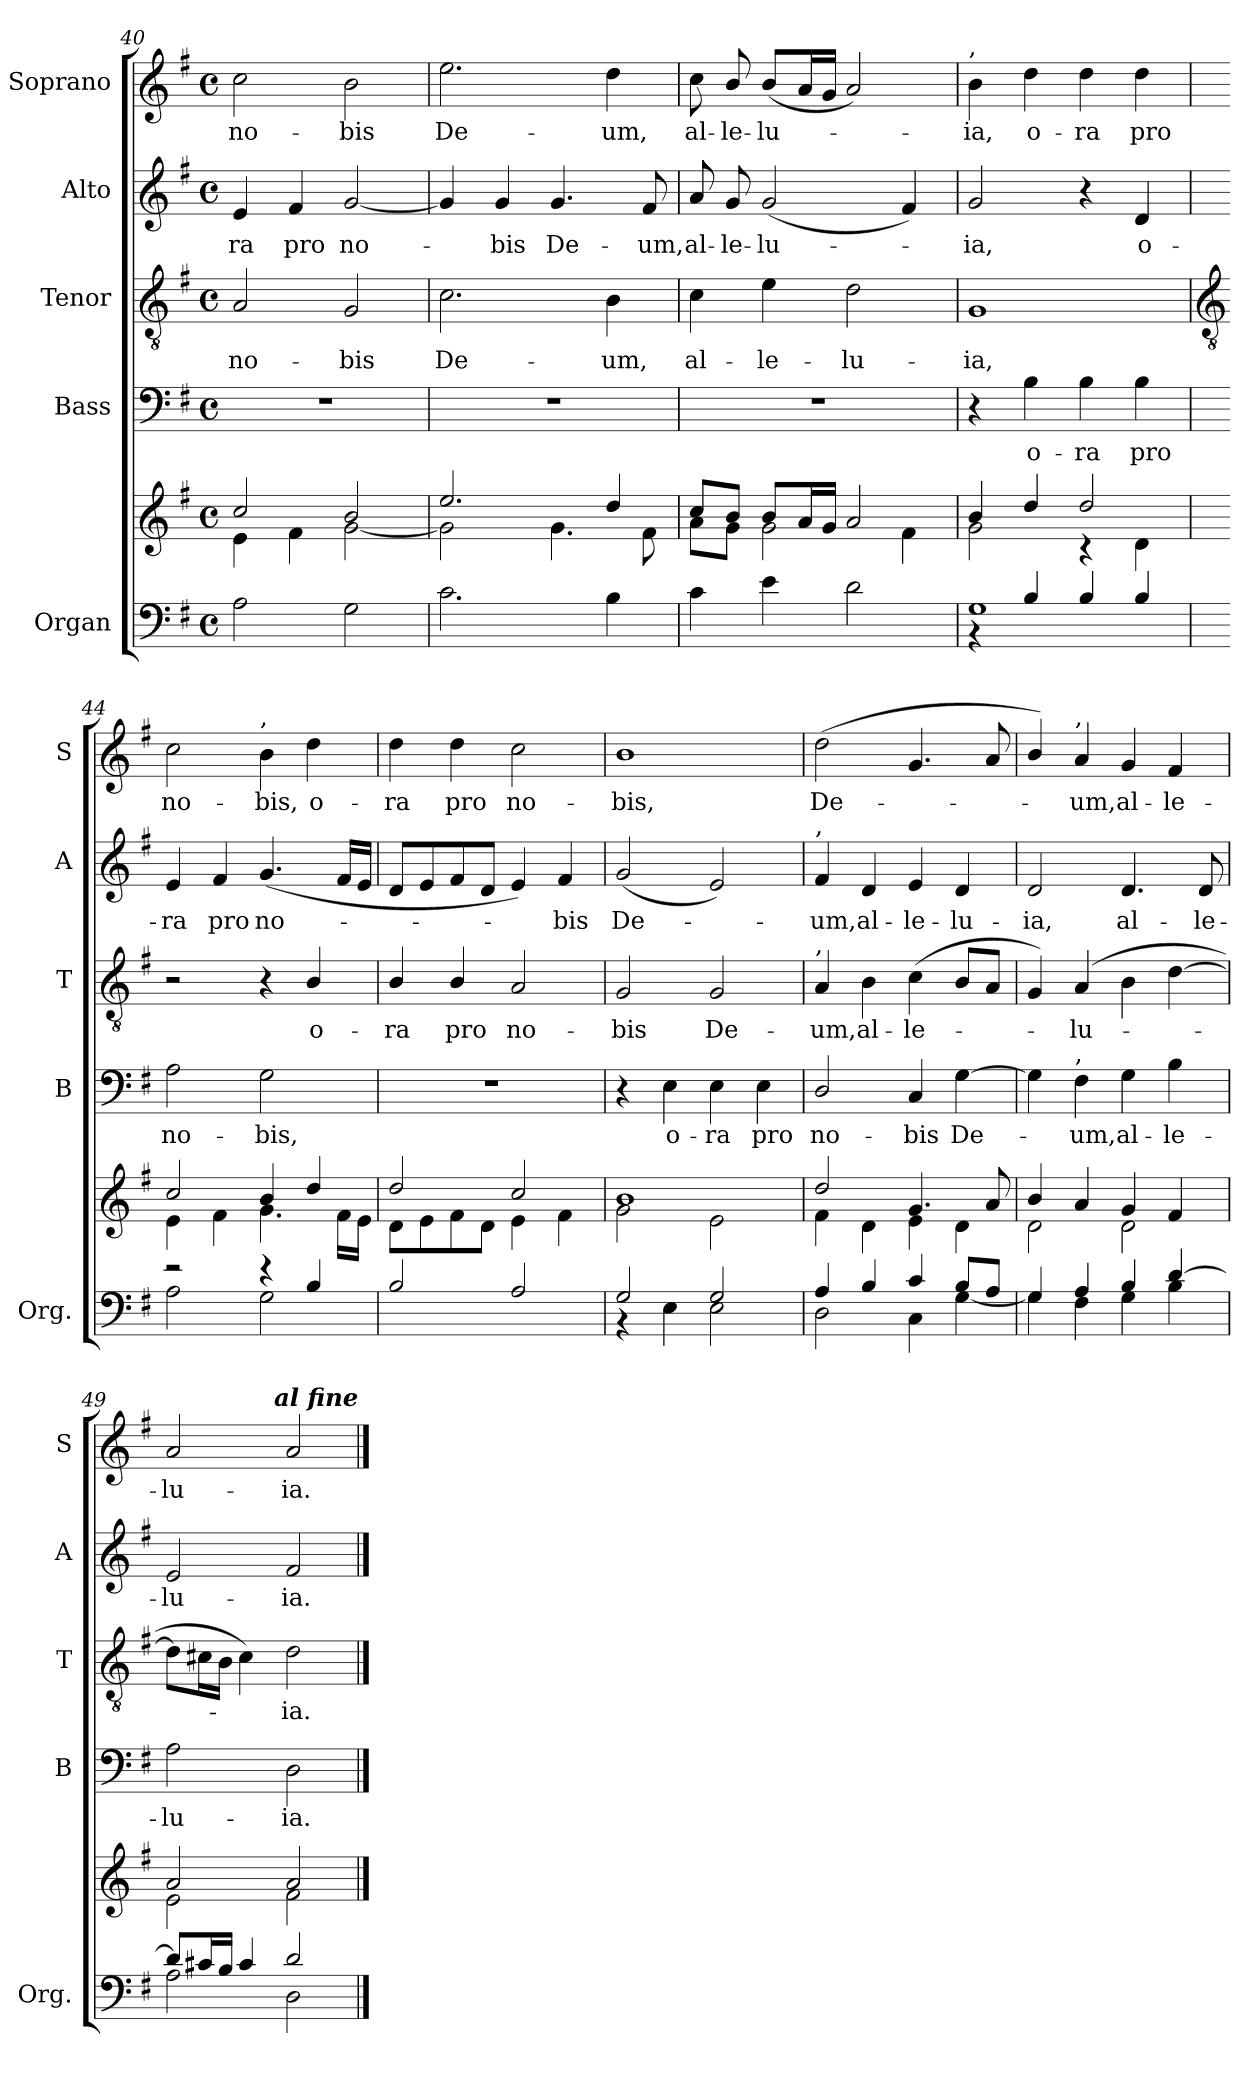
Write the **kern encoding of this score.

**kern	**kern	**kern	**text	**kern	**text	**kern	**text	**kern	**text
*part5	*part5	*part4	*part4	*part3	*part3	*part2	*part2	*part1	*part1
*staff6	*staff5	*staff4	*staff4	*staff3	*staff3	*staff2	*staff2	*staff1	*staff1
*I"Organ	*	*I"Bass	*	*I"Tenor	*	*I"Alto	*	*I"Soprano	*
*I'Org.	*	*I'B	*	*I'T	*	*I'A	*	*I'S	*
*clefF4	*clefG2	*clefF4	*	*clefGv2	*	*clefG2	*	*clefG2	*
*k[f#]	*k[f#]	*k[f#]	*	*k[f#]	*	*k[f#]	*	*k[f#]	*
*G:	*G:	*G:	*	*G:	*	*G:	*	*G:	*
*M4/4	*M4/4	*M4/4	*	*M4/4	*	*M4/4	*	*M4/4	*
*met(c)	*met(c)	*met(c)	*	*met(c)	*	*met(c)	*	*met(c)	*
=40	=40	=40	=40	=40	=40	=40	=40	=40	=40
*^	*^	*	*	*	*	*	*	*	*
!	!	!	!	!	!	!	!LO:LY:b	!	!LO:LY:b	!	!LO:LY:b
1ryy	2A\	2cc/	4e\	1r	.	2A	no-	4e	-ra	2cc	no-
!	!	!	!	!	!	!	!	!	!LO:LY:b	!	!
.	.	.	4f#\	.	.	.	.	4f#	pro	.	.
!	!	!	!	!	!	!	!LO:LY:b	!	!LO:LY:b	!	!LO:LY:b
.	2G\	2b/	[2g\	.	.	2G	-bis	[2g	no-	2b	-bis
=41	=41	=41	=41	=41	=41	=41	=41	=41	=41	=41	=41
!	!	!	!	!	!	!	!LO:LY:b	!	!	!	!LO:LY:b
1ryy	2.c\	2.ee/	2g\]	1r	.	2.c	De-	4g]	.	2.ee	De-
!	!	!	!	!	!	!	!	!	!LO:LY:b	!	!
.	.	.	.	.	.	.	.	4g	bis	.	.
!	!	!	!	!	!	!	!	!	!LO:LY:b	!	!
.	.	.	4.g\	.	.	.	.	4.g	De-	.	.
!	!	!	!	!	!	!	!LO:LY:b	!	!	!	!LO:LY:b
.	4B\	4dd/	.	.	.	4B	-um,	.	.	4dd	-um,
!	!	!	!	!	!	!	!	!	!LO:LY:b	!	!
.	.	.	8f#\	.	.	.	.	8f#	-um,	.	.
=42	=42	=42	=42	=42	=42	=42	=42	=42	=42	=42	=42
!	!	!	!	!	!	!	!LO:LY:b	!	!LO:LY:b	!	!LO:LY:b
1ryy	4c\	8cc/L	8aL	1r	.	4c	al-	8a	al-	8cc	al-
!	!	!	!	!	!	!	!	!	!LO:LY:b	!	!LO:LY:b
.	.	8b/J	8g\J	.	.	.	.	8g	-le-	8b/	-le-
!	!	!	!	!	!	!	!LO:LY:b	!	!LO:LY:b	!	!LO:LY:b
.	4e\	8b/L	2g\	.	.	4e	-le-	(<2g	-lu-	(<8bL	-lu-
.	.	16a/L	.	.	.	.	.	.	.	16aL	.
.	.	16g/JJ	.	.	.	.	.	.	.	16gJJ	.
!	!	!	!	!	!	!	!LO:LY:b	!	!	!	!
.	2d\	2a/	.	.	.	2d	-lu-	.	.	2a)	.
.	.	.	4f#\	.	.	.	.	4f#)	.	.	.
=43	=43	=43	=43	=43	=43	=43	=43	=43	=43	=43	=43
!	!	!	!	!	!	!	!	!	!	!LO:TX:a:t=,	!
!	!	!	!	!	!	!	!LO:LY:b	!	!LO:LY:b	!	!LO:LY:b
1G/	4r	4b/	2g\	4r	.	1G	-ia,	2g	ia,	4b	ia,
!	!	!	!	!	!LO:LY:b	!	!	!	!	!	!LO:LY:b
.	4B/	4dd/	.	4B	o-	.	.	.	.	4dd	o-
!	!	!	!	!	!LO:LY:b	!	!	!	!	!	!LO:LY:b
.	4B/	2dd/	4r	4B	-ra	.	.	4r	.	4dd	-ra
!	!	!	!	!	!LO:LY:b	!	!	!	!LO:LY:b	!	!LO:LY:b
.	4B/	.	4d\	4B	pro	.	.	4d	o-	4dd	pro
!!LO:LB:g=z
=44	=44	=44	=44	=44	=44	=44	=44	=44	=44	=44	=44
*	*	*	*	*	*	*clefGv2	*	*	*	*	*
!	!	!	!	!	!LO:LY:b	!	!	!	!LO:LY:b	!	!LO:LY:b
2r	2A\	2cc/	4e\	2A	no-	2r	.	4e	-ra	2cc	no-
!	!	!	!	!	!	!	!	!	!LO:LY:b	!	!
.	.	.	4f#\	.	.	.	.	4f#	pro	.	.
!	!	!	!	!	!	!	!	!	!	!LO:TX:a:t=,	!
!	!	!	!	!	!LO:LY:b	!	!	!	!LO:LY:b	!	!LO:LY:b
4r	2G\	4b/	4.g\	2G	-bis,	4r	.	(<4.g	no-	4b	-bis,
!	!	!	!	!	!	!	!LO:LY:b	!	!	!	!LO:LY:b
4B/	.	4dd/	.	.	.	4B/	o-	.	.	4dd	o-
.	.	.	16f#\LL	.	.	.	.	16f#LL	.	.	.
.	.	.	16e\JJ	.	.	.	.	16eJJ	.	.	.
=45	=45	=45	=45	=45	=45	=45	=45	=45	=45	=45	=45
!	!	!	!	!	!	!	!LO:LY:b	!	!	!	!LO:LY:b
2B/	1ryy	2dd/	8d\L	1r	.	4B/	-ra	8dL	.	4dd	-ra
.	.	.	8e\	.	.	.	.	8e	.	.	.
!	!	!	!	!	!	!	!LO:LY:b	!	!	!	!LO:LY:b
.	.	.	8f#\	.	.	4B/	pro	8f#	.	4dd	pro
.	.	.	8d\J	.	.	.	.	8dJ	.	.	.
!	!	!	!	!	!	!	!LO:LY:b	!	!	!	!LO:LY:b
2A/	.	2cc/	4e\	.	.	2A	no-	4e)	.	2cc	no-
!	!	!	!	!	!	!	!	!	!LO:LY:b	!	!
.	.	.	4f#\	.	.	.	.	4f#	bis	.	.
=46	=46	=46	=46	=46	=46	=46	=46	=46	=46	=46	=46
!	!	!	!	!	!	!	!LO:LY:b	!	!LO:LY:b	!	!LO:LY:b
2G/	4r	1b/	2g\	4r	.	2G	-bis	(<2g	De-	1b	-bis,
!	!	!	!	!	!LO:LY:b	!	!	!	!	!	!
.	4E\	.	.	4E	o-	.	.	.	.	.	.
!	!	!	!	!	!LO:LY:b	!	!LO:LY:b	!	!	!	!
2G/	2E\	.	2e\	4E	-ra	2G	De-	2e)	.	.	.
!	!	!	!	!	!LO:LY:b	!	!	!	!	!	!
.	.	.	.	4E	pro	.	.	.	.	.	.
=47	=47	=47	=47	=47	=47	=47	=47	=47	=47	=47	=47
!	!	!	!	!	!	!	!	!LO:TX:a:t=,	!	!	!
!	!	!	!	!	!	!LO:TX:a:t=,	!	!	!	!	!
!	!	!	!	!	!LO:LY:b	!	!LO:LY:b	!	!LO:LY:b	!	!LO:LY:b
4A/	2D\	2dd/	4f#\	2D/	no-	4A	-um,	4f#	um,	(>2dd	De-
!	!	!	!	!	!	!	!LO:LY:b	!	!LO:LY:b	!	!
4B/	.	.	4d\	.	.	4B	al-	4d	al-	.	.
!	!	!	!	!	!LO:LY:b	!	!LO:LY:b	!	!LO:LY:b	!	!
4c/	4C\	4.g/	4e\	4C	-bis	(<4c	-le-	4e	-le-	4.g	.
!	!	!	!	!	!LO:LY:b	!	!	!	!LO:LY:b	!	!
8B/L	[4G\	.	4d\	[4G	De-	8BL	.	4d	-lu-	.	.
8A/J	.	8a/	.	.	.	8AJ	.	.	.	8a	.
=48	=48	=48	=48	=48	=48	=48	=48	=48	=48	=48	=48
!	!	!	!	!	!	!	!	!	!LO:LY:b	!	!
4G/	4G\]	4b/	2d\	4G]	.	4G)	.	2d	-ia,	4b/)	.
!	!	!	!	!	!	!	!	!	!	!LO:TX:a:t=,	!
!	!	!	!	!LO:TX:a:t=,	!	!	!	!	!	!	!
!	!	!	!	!	!LO:LY:b	!	!LO:LY:b	!	!	!	!LO:LY:b
4A/	4F#\	4a/	.	4F#	um,	(>4A	lu-	.	.	4a	um,
!	!	!	!	!	!LO:LY:b	!	!	!	!LO:LY:b	!	!LO:LY:b
4B/	4G\	4g/	2d\	4G	al-	4B	.	4.d	al-	4g	al-
!	!	!	!	!	!LO:LY:b	!	!	!	!	!	!LO:LY:b
[4d/	4B\	4f#/	.	4B	-le-	[4d	.	.	.	4f#	-le-
!	!	!	!	!	!	!	!	!	!LO:LY:b	!	!
.	.	.	.	.	.	.	.	8d	-le-	.	.
=49	=49	=49	=49	=49	=49	=49	=49	=49	=49	=49	=49
!	!	!	!	!	!LO:LY:b	!	!	!	!LO:LY:b	!	!LO:LY:b
8d/L]	2A\	2a/	2e\	2A	-lu-	8dL]	.	2e	-lu-	2a	-lu-
16c#X/L	.	.	.	.	.	16c#XL	.	.	.	.	.
16B/JJ	.	.	.	.	.	16BJJ	.	.	.	.	.
4c#/	.	.	.	.	.	4c#)	.	.	.	.	.
!	!	!	!	!	!LO:LY:b	!	!LO:LY:b	!	!LO:LY:b	!	!LO:LY:b
2d/	2D\	2a/	2f#\	2D	-ia.	2d	ia.	2f#	-ia.	2a	-ia.
!	!	!	!	!	!	!	!	!	!	!LO:TX:a:Bi:t=al fine	!
*v	*v	*	*	*	*	*	*	*	*	*	*
*	*v	*v	*	*	*	*	*	*	*	*
==	==	==	==	==	==	==	==	==	==
*-	*-	*-	*-	*-	*-	*-	*-	*-	*-
